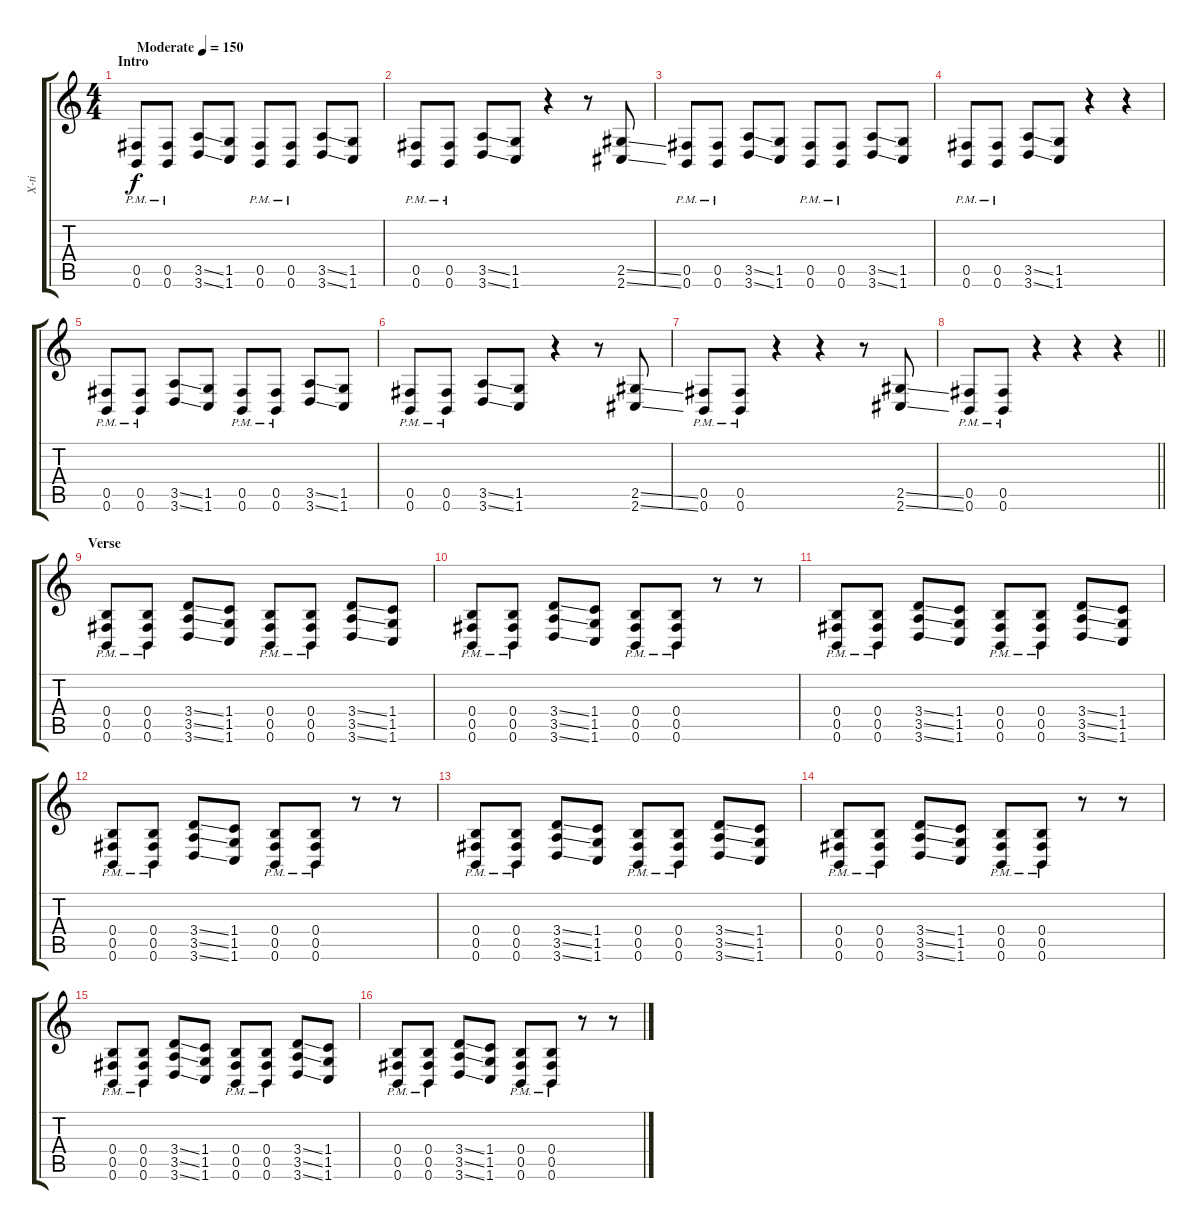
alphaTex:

\track ("X-ti" "X-ti") {instrument distortionguitar}
\staff {score tabs}
\tuning (Db4 Ab3 E3 B2 Gb2 B1) {hide}
\ts (4 4)
\section ("" "Intro")
\tempo (150 "Moderate")
\clef g2
\ks c
(0.5{pm} 0.6{pm}).8{dy f instrument distortionguitar} (0.5{pm} 0.6{pm}).8 (3.5{ss} 3.6{ss}).8 (1.5 1.6).8 (0.5{pm} 0.6{pm}).8 (0.5{pm} 0.6{pm}).8 (3.5{ss} 3.6{ss}).8 (1.5 1.6).8 |
(0.5{pm} 0.6{pm}).8 (0.5{pm} 0.6{pm}).8 (3.5{ss} 3.6{ss}).8 (1.5 1.6).8 r.4 r.8 (2.5{ss} 2.6{ss}).8 |
(0.5{pm} 0.6{pm}).8 (0.5{pm} 0.6{pm}).8 (3.5{ss} 3.6{ss}).8 (1.5 1.6).8 (0.5{pm} 0.6{pm}).8 (0.5{pm} 0.6{pm}).8 (3.5{ss} 3.6{ss}).8 (1.5 1.6).8 |
(0.5{pm} 0.6{pm}).8 (0.5{pm} 0.6{pm}).8 (3.5{ss} 3.6{ss}).8 (1.5 1.6).8 r.4 r.4 |
(0.5{pm} 0.6{pm}).8 (0.5{pm} 0.6{pm}).8 (3.5{ss} 3.6{ss}).8 (1.5 1.6).8 (0.5{pm} 0.6{pm}).8 (0.5{pm} 0.6{pm}).8 (3.5{ss} 3.6{ss}).8 (1.5 1.6).8 |
(0.5{pm} 0.6{pm}).8 (0.5{pm} 0.6{pm}).8 (3.5{ss} 3.6{ss}).8 (1.5 1.6).8 r.4 r.8 (2.5{ss} 2.6{ss}).8 |
(0.5{pm} 0.6{pm}).8 (0.5{pm} 0.6{pm}).8 r.4 r.4 r.8 (2.5{ss} 2.6{ss}).8 |
\barLineRight lightlight
(0.5{pm} 0.6{pm}).8 (0.5{pm} 0.6{pm}).8 r.4 r.4 r.4 |
\section ("" "Verse")
(0.4{pm} 0.5{pm} 0.6{pm}).8 (0.4{pm} 0.5{pm} 0.6{pm}).8 (3.4{ss} 3.5{ss} 3.6{ss}).8 (1.4 1.5 1.6).8 (0.4{pm} 0.5{pm} 0.6{pm}).8 (0.4{pm} 0.5{pm} 0.6{pm}).8 (3.4{ss} 3.5{ss} 3.6{ss}).8 (1.4 1.5 1.6).8 |
(0.4{pm} 0.5{pm} 0.6{pm}).8 (0.4{pm} 0.5{pm} 0.6{pm}).8 (3.4{ss} 3.5{ss} 3.6{ss}).8 (1.4 1.5 1.6).8 (0.4{pm} 0.5{pm} 0.6{pm}).8 (0.4{pm} 0.5{pm} 0.6{pm}).8 r.8 r.8 |
(0.4{pm} 0.5{pm} 0.6{pm}).8 (0.4{pm} 0.5{pm} 0.6{pm}).8 (3.4{ss} 3.5{ss} 3.6{ss}).8 (1.4 1.5 1.6).8 (0.4{pm} 0.5{pm} 0.6{pm}).8 (0.4{pm} 0.5{pm} 0.6{pm}).8 (3.4{ss} 3.5{ss} 3.6{ss}).8 (1.4 1.5 1.6).8 |
(0.4{pm} 0.5{pm} 0.6{pm}).8 (0.4{pm} 0.5{pm} 0.6{pm}).8 (3.4{ss} 3.5{ss} 3.6{ss}).8 (1.4 1.5 1.6).8 (0.4{pm} 0.5{pm} 0.6{pm}).8 (0.4{pm} 0.5{pm} 0.6{pm}).8 r.8 r.8 |
(0.4{pm} 0.5{pm} 0.6{pm}).8 (0.4{pm} 0.5{pm} 0.6{pm}).8 (3.4{ss} 3.5{ss} 3.6{ss}).8 (1.4 1.5 1.6).8 (0.4{pm} 0.5{pm} 0.6{pm}).8 (0.4{pm} 0.5{pm} 0.6{pm}).8 (3.4{ss} 3.5{ss} 3.6{ss}).8 (1.4 1.5 1.6).8 |
(0.4{pm} 0.5{pm} 0.6{pm}).8 (0.4{pm} 0.5{pm} 0.6{pm}).8 (3.4{ss} 3.5{ss} 3.6{ss}).8 (1.4 1.5 1.6).8 (0.4{pm} 0.5{pm} 0.6{pm}).8 (0.4{pm} 0.5{pm} 0.6{pm}).8 r.8 r.8 |
(0.4{pm} 0.5{pm} 0.6{pm}).8 (0.4{pm} 0.5{pm} 0.6{pm}).8 (3.4{ss} 3.5{ss} 3.6{ss}).8 (1.4 1.5 1.6).8 (0.4{pm} 0.5{pm} 0.6{pm}).8 (0.4{pm} 0.5{pm} 0.6{pm}).8 (3.4{ss} 3.5{ss} 3.6{ss}).8 (1.4 1.5 1.6).8 |
(0.4{pm} 0.5{pm} 0.6{pm}).8 (0.4{pm} 0.5{pm} 0.6{pm}).8 (3.4{ss} 3.5{ss} 3.6{ss}).8 (1.4 1.5 1.6).8 (0.4{pm} 0.5{pm} 0.6{pm}).8 (0.4{pm} 0.5{pm} 0.6{pm}).8 r.8 r.8
